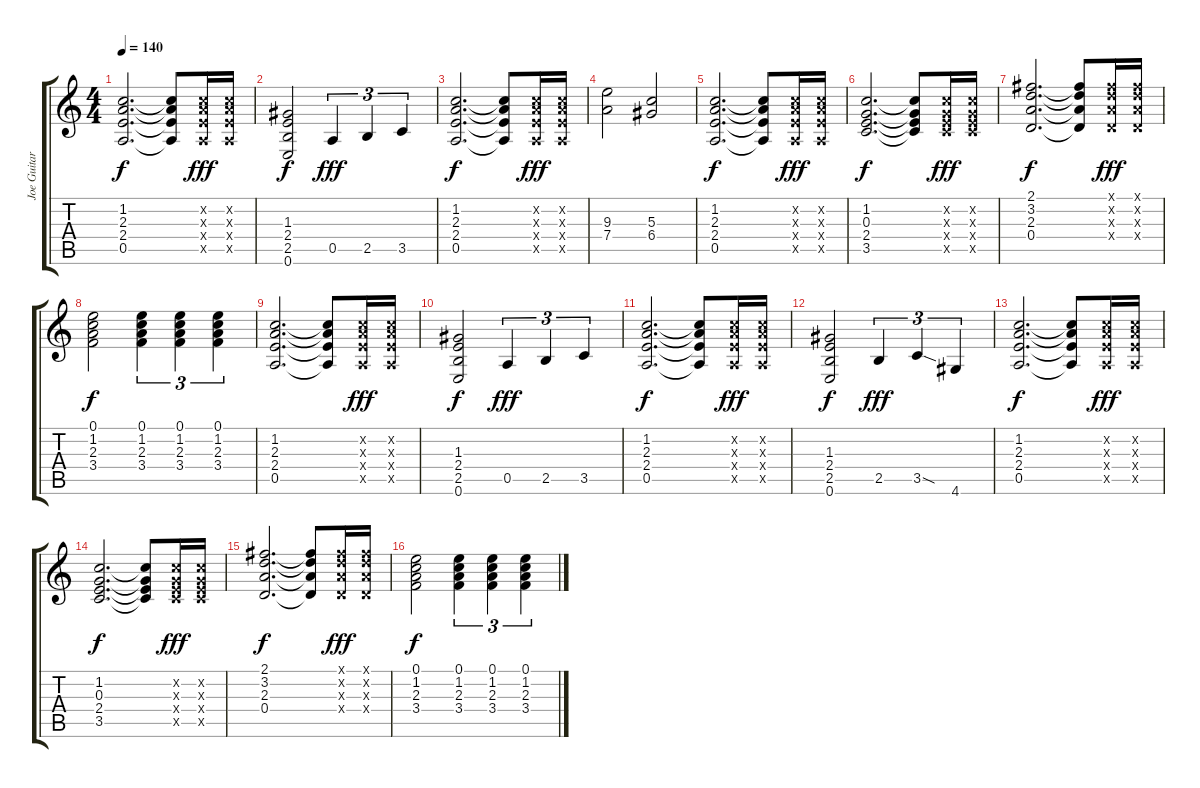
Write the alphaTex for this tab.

\track ("Joe Guitar" "Joe Guitar") {instrument overdrivenguitar}
\staff {score tabs}
\tuning (E4 B3 G3 D3 A2 E2) {hide}
\ts (4 4)
\tempo 140
\clef g2
\ks c
(1.2 2.3 2.4 0.5).2{d dy f} (1.2{t} 2.3{t} 2.4{t} 0.5{t}).8 (1.2{x} 2.3{x} 2.4{x} 0.5{x}).16{dy fff} (1.2{x} 2.3{x} 2.4{x} 0.5{x}).16 |
(1.3 2.4 2.5 0.6).2{dy f} 0.5.4{tu (3 2) dy fff} 2.5.4{tu (3 2)} 3.5.4{tu (3 2)} |
(1.2 2.3 2.4 0.5).2{d dy f} (1.2{t} 2.3{t} 2.4{t} 0.5{t}).8 (1.2{x} 2.3{x} 2.4{x} 0.5{x}).16{dy fff} (1.2{x} 2.3{x} 2.4{x} 0.5{x}).16 |
(9.3 7.4).2 (5.3 6.4).2 |
(1.2 2.3 2.4 0.5).2{d dy f instrument distortionguitar} (1.2{t} 2.3{t} 2.4{t} 0.5{t}).8 (1.2{x} 2.3{x} 2.4{x} 0.5{x}).16{dy fff} (1.2{x} 2.3{x} 2.4{x} 0.5{x}).16 |
(1.2 0.3 2.4 3.5).2{d dy f} (1.2{t} 0.3{t} 2.4{t} 3.5{t}).8 (1.2{x} 0.3{x} 2.4{x} 3.5{x}).16{dy fff} (1.2{x} 0.3{x} 2.4{x} 3.5{x}).16 |
(2.1 3.2 2.3 0.4).2{d dy f} (2.1{t} 3.2{t} 2.3{t} 0.4{t}).8 (2.1{x} 3.2{x} 2.3{x} 0.4{x}).16{dy fff} (2.1{x} 3.2{x} 2.3{x} 0.4{x}).16 |
(0.1 1.2 2.3 3.4).2{dy f} (0.1 1.2 2.3 3.4).4{tu (3 2)} (0.1 1.2 2.3 3.4).4{tu (3 2)} (0.1 1.2 2.3 3.4).4{tu (3 2)} |
(1.2 2.3 2.4 0.5).2{d} (1.2{t} 2.3{t} 2.4{t} 0.5{t}).8 (1.2{x} 2.3{x} 2.4{x} 0.5{x}).16{dy fff} (1.2{x} 2.3{x} 2.4{x} 0.5{x}).16 |
(1.3 2.4 2.5 0.6).2{dy f} 0.5.4{tu (3 2) dy fff} 2.5.4{tu (3 2)} 3.5.4{tu (3 2)} |
(1.2 2.3 2.4 0.5).2{d dy f} (1.2{t} 2.3{t} 2.4{t} 0.5{t}).8 (1.2{x} 2.3{x} 2.4{x} 0.5{x}).16{dy fff} (1.2{x} 2.3{x} 2.4{x} 0.5{x}).16 |
(1.3 2.4 2.5 0.6).2{dy f} 2.5.4{tu (3 2) dy fff} 3.5{sod}.4{tu (3 2)} 4.6.4{tu (3 2)} |
(1.2 2.3 2.4 0.5).2{d dy f instrument distortionguitar} (1.2{t} 2.3{t} 2.4{t} 0.5{t}).8 (1.2{x} 2.3{x} 2.4{x} 0.5{x}).16{dy fff} (1.2{x} 2.3{x} 2.4{x} 0.5{x}).16 |
(1.2 0.3 2.4 3.5).2{d dy f} (1.2{t} 0.3{t} 2.4{t} 3.5{t}).8 (1.2{x} 0.3{x} 2.4{x} 3.5{x}).16{dy fff} (1.2{x} 0.3{x} 2.4{x} 3.5{x}).16 |
(2.1 3.2 2.3 0.4).2{d dy f} (2.1{t} 3.2{t} 2.3{t} 0.4{t}).8 (2.1{x} 3.2{x} 2.3{x} 0.4{x}).16{dy fff} (2.1{x} 3.2{x} 2.3{x} 0.4{x}).16 |
(0.1 1.2 2.3 3.4).2{dy f} (0.1 1.2 2.3 3.4).4{tu (3 2)} (0.1 1.2 2.3 3.4).4{tu (3 2)} (0.1 1.2 2.3 3.4).4{tu (3 2)}
